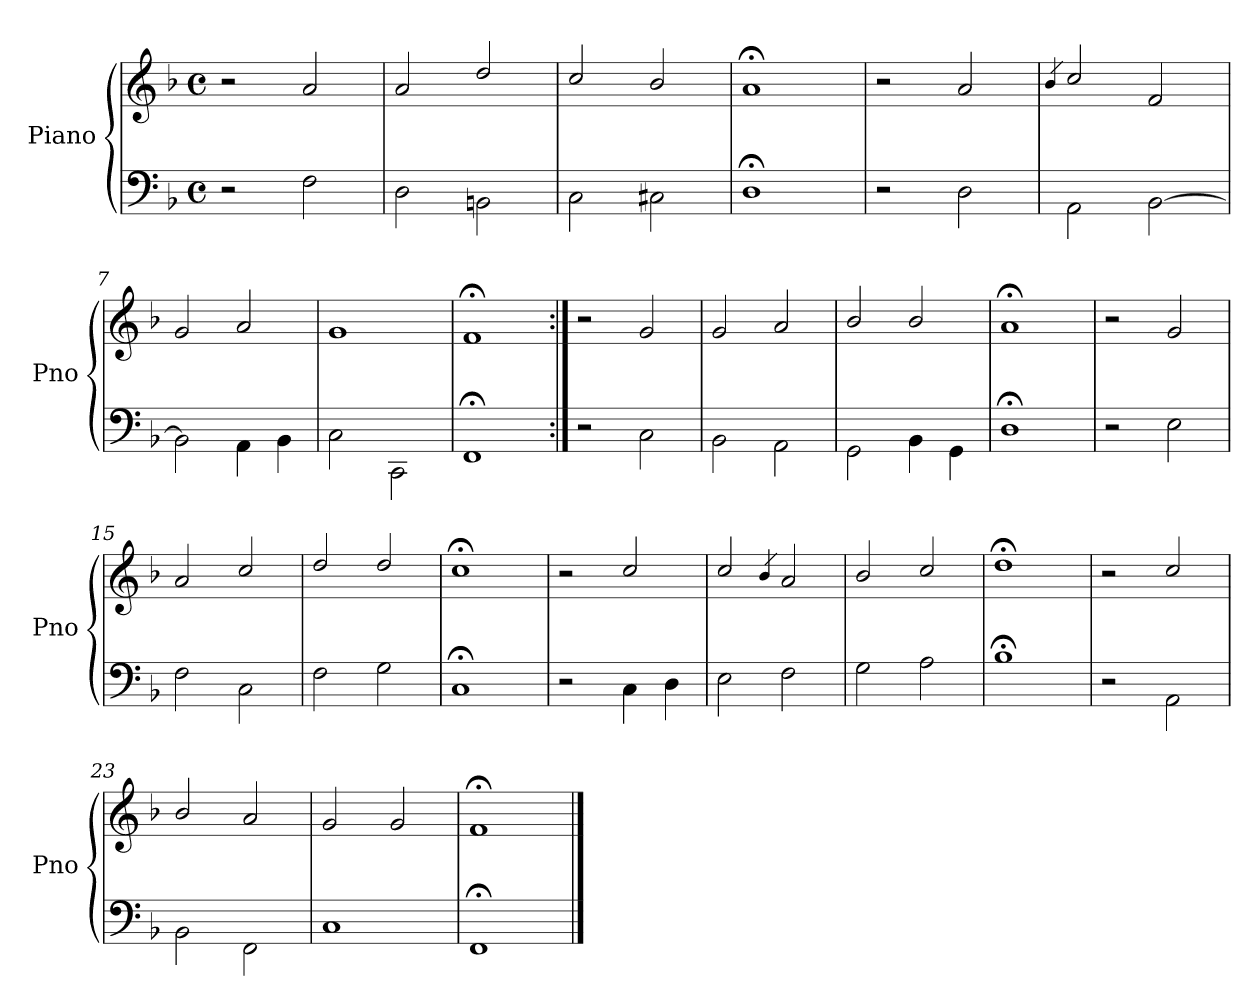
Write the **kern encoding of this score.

**kern	**kern
*part1	*part1
*staff2	*staff1
*I"Piano	*
*I'Pno	*
*clefF4	*clefG2
*k[b-]	*k[b-]
*F:	*F:
*M4/4	*M4/4
*met(c)	*met(c)
=1	=1
2r	2r
2F\	2a/
=2	=2
2D\	2a/
2BBn\	2dd/
=3	=3
2C\	2cc/
2C#X\	2b-/
=4	=4
1D;\	1a;</
=5	=5
2r	2r
2D\	2a/
=6	=6
.	4qb-/
2AA\	2cc/
[<2BB-\	2f/
=7	=7
2BB-\]	2g/
4AA\	2a/
4BB-\	.
=8	=8
2C\	1g/
2CC\	.
=9	=9
1FF;\	1f;</
!!LO:PB:g=z
=10:|!	=10:|!
2r	2r
2C\	2g/
=11	=11
2BB-\	2g/
2AA\	2a/
=12	=12
2GG\	2b-/
4BB-\	2b-/
4GG\	.
=13	=13
1D;\	1a;</
=14	=14
2r	2r
2E\	2g/
=15	=15
2F\	2a/
2C\	2cc/
=16	=16
2F\	2dd/
2G\	2dd/
=17	=17
1C;\	1cc;</
!!LO:LB:g=z
=18	=18
2r	2r
4C\	2cc/
4D\	.
=19	=19
2E\	2cc/
.	4qb-/
2F\	2a/
=20	=20
2G\	2b-/
2A\	2cc/
=21	=21
1B-;\	1dd;</
=22	=22
2r	2r
2AA\	2cc/
=23	=23
2BB-\	2b-/
2FF\	2a/
=24	=24
1C\	2g/
.	2g/
=25	=25
1FF;\	1f;</
==	==
*-	*-
